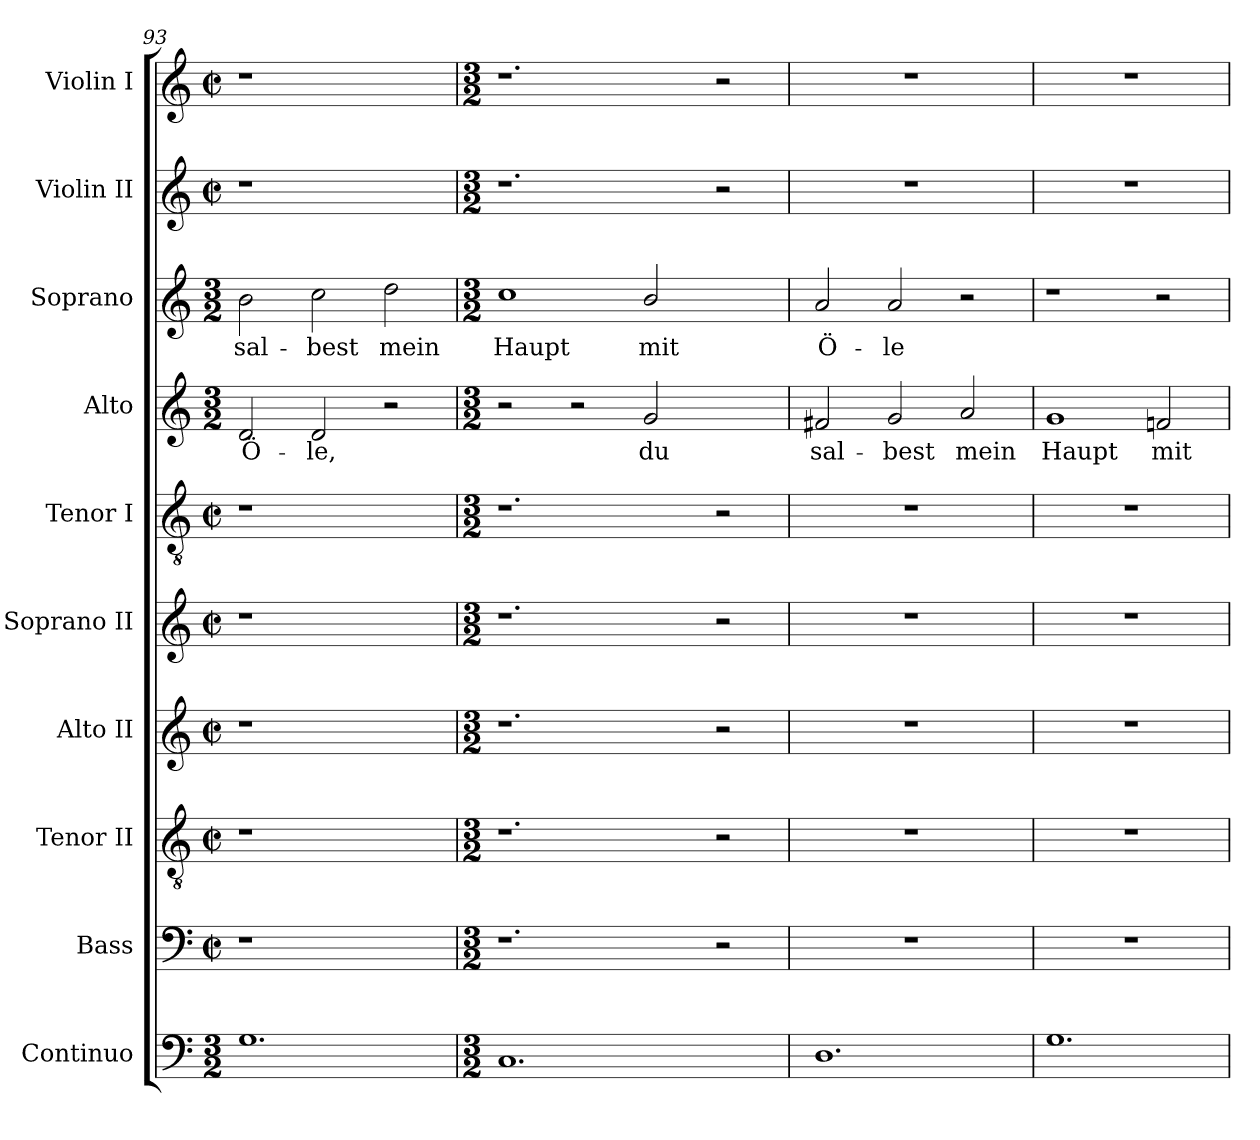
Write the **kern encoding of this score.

**kern	**kern	**kern	**kern	**kern	**kern	**kern	**text	**kern	**text	**kern	**kern
*part10	*part9	*part8	*part7	*part6	*part5	*part4	*part4	*part3	*part3	*part2	*part1
*staff10	*staff9	*staff8	*staff7	*staff6	*staff5	*staff4	*staff4	*staff3	*staff3	*staff2	*staff1
*I"Continuo	*I"Bass	*I"Tenor II	*I"Alto II	*I"Soprano II	*I"Tenor I	*I"Alto	*	*I"Soprano	*	*I"Violin II	*I"Violin I
*	*I'B	*I'T	*I'A	*I'S	*I'T	*I'A	*	*I'S	*	*I'Vln	*I'Vln
*clefF4	*clefF4	*clefGv2	*clefG2	*clefG2	*clefGv2	*clefG2	*	*clefG2	*	*clefG2	*clefG2
*k[]	*k[]	*k[]	*k[]	*k[]	*k[]	*k[]	*	*k[]	*	*k[]	*k[]
*C:	*C:	*C:	*C:	*C:	*C:	*C:	*	*C:	*	*C:	*C:
*M3/2	*M2/2	*M2/2	*M2/2	*M2/2	*M2/2	*M3/2	*	*M3/2	*	*M2/2	*M2/2
*	*met(c|)	*met(c|)	*met(c|)	*met(c|)	*met(c|)	*	*	*	*	*met(c|)	*met(c|)
=93	=93	=93	=93	=93	=93	=93	=93	=93	=93	=93	=93
!	!	!	!	!	!	!	!LO:LY:b	!	!LO:LY:b	!	!
1.G	1r	1r	1r	1r	1r	2d	Ö-	2b	sal-	1r	1r
!	!	!	!	!	!	!	!LO:LY:b	!	!LO:LY:b	!	!
.	.	.	.	.	.	2d	-le,	2cc	-best	.	.
!	!	!	!	!	!	!	!	!	!LO:LY:b	!	!
.	2ryy	2ryy	2ryy	2ryy	2ryy	2r	.	2dd	mein	2ryy	2ryy
!!LO:LB:g=z
=94	=94	=94	=94	=94	=94	=94	=94	=94	=94	=94	=94
*M3/2	*M3/2	*M3/2	*M3/2	*M3/2	*M3/2	*M3/2	*	*M3/2	*	*M3/2	*M3/2
!	!	!	!	!	!	!	!	!	!LO:LY:b	!	!
1.C	1.r	1.r	1.r	1.r	1.r	2r	.	1cc	Haupt	1.r	1.r
.	.	.	.	.	.	2r	.	.	.	.	.
!	!	!	!	!	!	!	!LO:LY:b	!	!LO:LY:b	!	!
.	.	.	.	.	.	2g	du	2b/	mit	.	.
2ryy	2r	2r	2r	2r	2r	2ryy	.	2ryy	.	2r	2r
=95	=95	=95	=95	=95	=95	=95	=95	=95	=95	=95	=95
!	!	!	!	!	!	!	!LO:LY:b	!	!LO:LY:b	!	!
1.D	1.r	1.r	1.r	1.r	1.r	2f#X	sal-	2a	Ö-	1.r	1.r
!	!	!	!	!	!	!	!LO:LY:b	!	!LO:LY:b	!	!
.	.	.	.	.	.	2g	-best	2a	-le	.	.
!	!	!	!	!	!	!	!LO:LY:b	!	!	!	!
.	.	.	.	.	.	2a	mein	2r	.	.	.
=96	=96	=96	=96	=96	=96	=96	=96	=96	=96	=96	=96
!	!	!	!	!	!	!	!LO:LY:b	!	!	!	!
1.G	1.r	1.r	1.r	1.r	1.r	1g	Haupt	1r	.	1.r	1.r
!	!	!	!	!	!	!	!LO:LY:b	!	!	!	!
.	.	.	.	.	.	2fn	mit	2r	.	.	.
=	=	=	=	=	=	=	=	=	=	=	=
*-	*-	*-	*-	*-	*-	*-	*-	*-	*-	*-	*-
